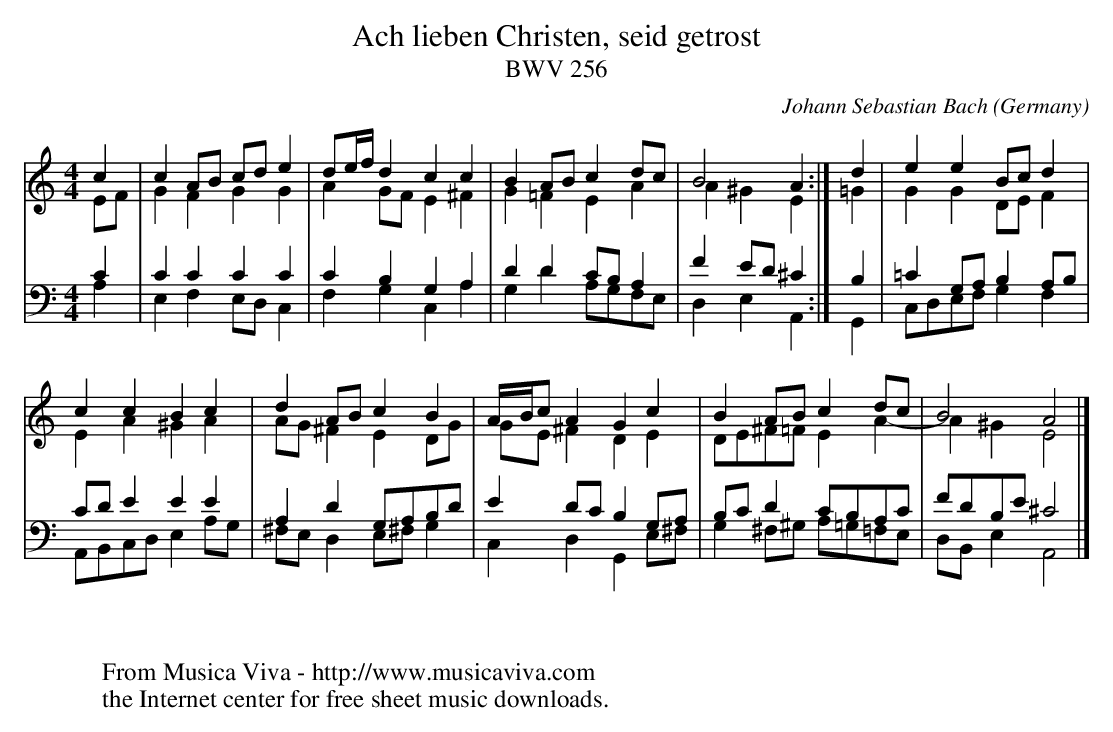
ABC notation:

X:1
T:Ach lieben Christen, seid getrost
T:BWV 256
C:Johann Sebastian Bach
O:Germany
V:1 Program 1 6 up %Harpsichord
V:2 Program 1 6 merge down %Harpsichord
V:3 Program 1 6 bass up %Harpsichord
V:4 Program 1 6 bass merge down %Harpsichord
M:4/4
L:1/4
K:C
V:1
c|cA/B/ c/d/e|d/e//f// d cc|BA/B/ cd/c/|B2 A:|d|ee B/c/d|
V:2
E/F/| GF GG|AG/F/ E^F |G=F EA|A^G E:|=G |GG D/E/F|
V:3
C| CC CC|CB, G,A,| DD C/B,/A,|FE/D/ ^C:|B, |=CG,/A,/ B,A,/B,/|
V:4
A, |E,F, E,/D,/C,|F,G, C,A,|G,D A,/G,/F,/E,/|D,E, A,,:|G,,|C,/D,/E,/F,/ G,F,|
V:1
cc Bc|dA/B/ cB|A//B//c/A Gc|BA/B/ cd/c/|B2 A2|]
V:2
EA ^GA |A/G/^F ED/G/|G/E/^F DE |D/E/^F/=F/ EA-|A^G E2 |]
V:3
C/D/E EE |A,D G,/A,/B,/D/|ED/C/ B,G,/A,/ |B,/C/D C/B,/A,/C/|F/D/B,/E/ ^C2 |]
V:4
A,,/B,,/C,/D,/ E,A,/G,/|^F,/E,/D, E,/^F,/G,|C,D, G,,E,/^F,/|\
G,^F,/^G,/ A,/=G,/=F,/E,/|D,/B,,/E, A,,2 |]
W:
W:
W:  From Musica Viva - http://www.musicaviva.com
W:  the Internet center for free sheet music downloads.
